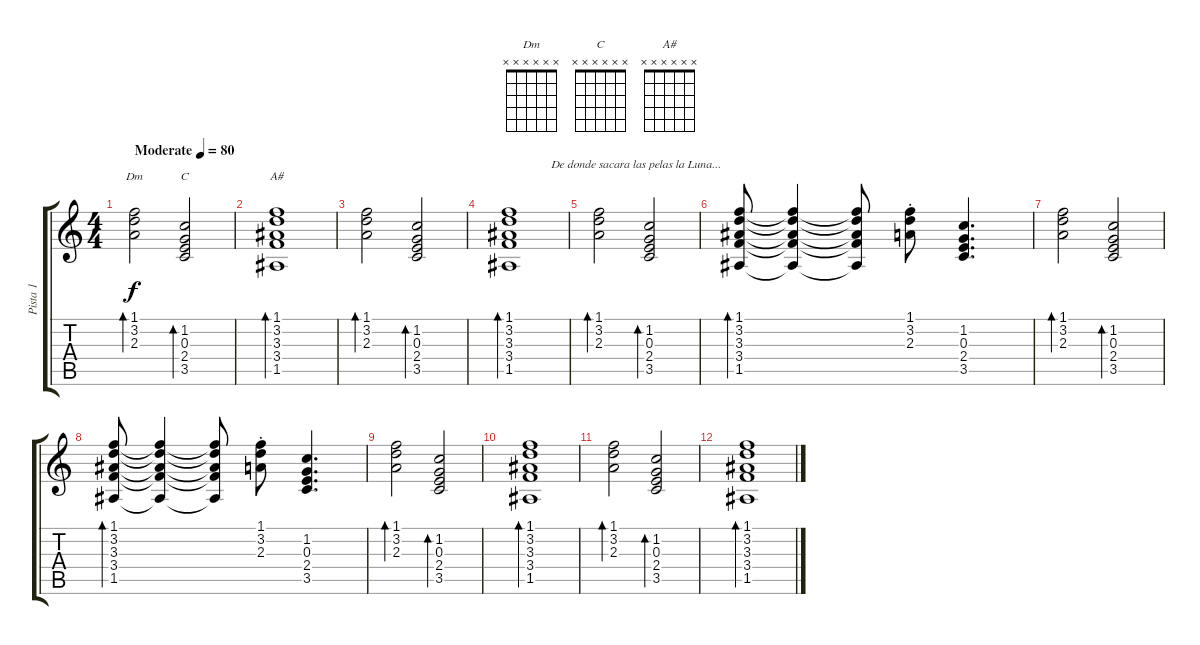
\track ("Pista 1" "Pista 1") {instrument electricguitarjazz}
\staff {score tabs}
\tuning (E4 B3 G3 D3 A2 E2) {hide}
\chord ("Dm" x x x x x x)
\chord ("C" x x x x x x)
\chord ("A#" x x x x x x)
\ts (4 4)
\tempo (80 "Moderate")
\clef g2
\ks c
(1.1 3.2 2.3).2{bd 120 ch "Dm" dy f instrument electricguitarjazz} (1.2 0.3 2.4 3.5).2{bd 120 ch "C"} |
(1.1 3.2 3.3 3.4 1.5).1{bd 120 ch "A#"} |
(1.1 3.2 2.3).2{bd 120} (1.2 0.3 2.4 3.5).2{bd 120} |
(1.1 3.2 3.3 3.4 1.5).1{bd 120 txt "              De donde sacara las pelas la Luna..."} |
(1.1 3.2 2.3).2{bd 120} (1.2 0.3 2.4 3.5).2{bd 120} |
(1.1 3.2 3.3 3.4 1.5).8{bd 120} (1.1{t} 3.2{t} 3.3{t} 3.4{t} 1.5{t}).4 (1.1{t} 3.2{t} 3.3{t} 3.4{t} 1.5{t}).8 (1.1{st} 3.2{st} 2.3{st}).8 (1.2 0.3 2.4 3.5).4{d} |
(1.1 3.2 2.3).2{bd 120} (1.2 0.3 2.4 3.5).2{bd 120} |
(1.1 3.2 3.3 3.4 1.5).8{bd 120} (1.1{t} 3.2{t} 3.3{t} 3.4{t} 1.5{t}).4 (1.1{t} 3.2{t} 3.3{t} 3.4{t} 1.5{t}).8 (1.1{st} 3.2{st} 2.3{st}).8 (1.2 0.3 2.4 3.5).4{d} |
(1.1 3.2 2.3).2{bd 120} (1.2 0.3 2.4 3.5).2{bd 120} |
(1.1 3.2 3.3 3.4 1.5).1{bd 120} |
(1.1 3.2 2.3).2{bd 120} (1.2 0.3 2.4 3.5).2{bd 120} |
(1.1 3.2 3.3 3.4 1.5).1{bd 120}
